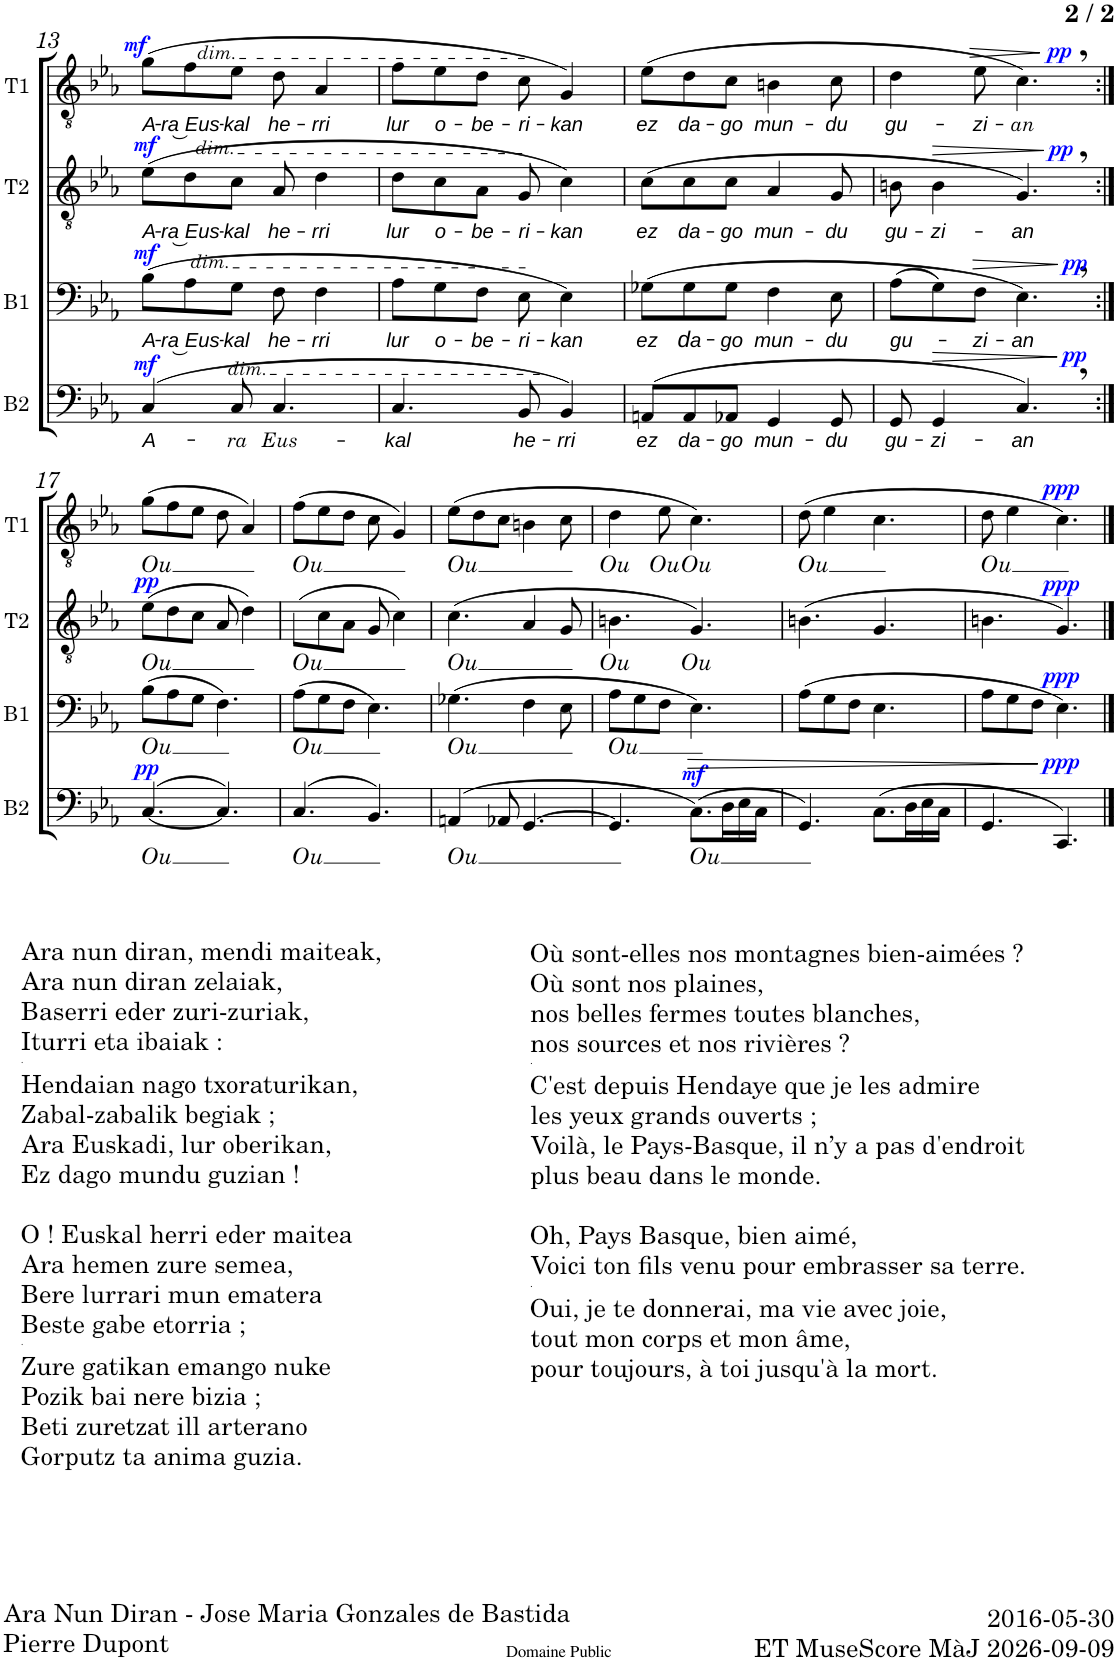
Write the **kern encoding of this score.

**kern	**text	**dynam	**kern	**text	**dynam	**kern	**text	**dynam	**kern	**text	**dynam
*part4	*part4	*part4	*part3	*part3	*part3	*part2	*part2	*part2	*part1	*part1	*part1
*staff4	*staff4	*staff4	*staff3	*staff3	*staff3	*staff2	*staff2	*staff2	*staff1	*staff1	*staff1
*I"Basse	*	*	*I"Baryton	*	*	*I"Ténor 2	*	*	*I"Ténor 1	*	*
*I'B2	*	*	*I'B1	*	*	*I'T2	*	*	*I'T1	*	*
!!LO:PB:g=z
*clefF4	*	*	*clefF4	*	*	*clefGv2	*	*	*clefGv2	*	*
*k[b-e-a-]	*	*	*k[b-e-a-]	*	*	*k[b-e-a-]	*	*	*k[b-e-a-]	*	*
*M6/8	*	*	*M6/8	*	*	*M6/8	*	*	*M6/8	*	*
=13	=13	=13	=13	=13	=13	=13	=13	=13	=13	=13	=13
!	!LO:LY:b	!LO:DY:a	!	!LO:LY:b	!LO:DY:a	!	!LO:LY:b	!LO:DY:a	!	!LO:LY:b	!LO:DY:a
*	*	*	*	*	*	*	*	*	*^	*	*
(>4C/	A-	mf	(8B-\L	A-	mf	(8e-\L	A-	mf	(8g\L	8.ryy	A-	mf
!	!	!	!	!	!	!LO:TX:a:i:t=dim.	!	!	!	!	!	!
!	!	!	!LO:TX:a:i:t=dim.	!	!	!	!	!	!	!	!	!
!	!	!	!	!LO:LY:b	!	!	!LO:LY:b	!	!	!	!LO:LY:b	!
.	.	.	8A-\	-ra͜ Eus-	.	8d\	-ra͜ Eus-	.	8f\	.	-ra͜ Eus-	.
!	!	!	!	!	!	!	!	!	!	!LO:TX:a:i:t=dim.	!	!
.	.	.	.	.	.	.	.	.	.	2ryy	.	.
!LO:TX:a:i:t=dim.	!	!	!	!	!	!	!	!	!	!	!	!
!	!LO:LY:b	!	!	!LO:LY:b	!	!	!LO:LY:b	!	!	!	!LO:LY:b	!
8C/	-ra	.	8G\J	-kal	.	8c\J	-kal	.	8e-\J	.	-kal	.
!	!LO:LY:b	!	!	!LO:LY:b	!	!	!LO:LY:b	!	!	!	!LO:LY:b	!
4.C/	Eus-	.	8F\	he-	.	8A-/	he-	.	8d\	.	he-	.
!	!	!	!	!LO:LY:b	!	!	!LO:LY:b	!	!	!	!LO:LY:b	!
.	.	.	4F\	-rri	.	4d\	-rri	.	4A-/	.	-rri	.
.	.	.	.	.	.	.	.	.	.	16ryy	.	.
=14	=14	=14	=14	=14	=14	=14	=14	=14	=14	=14	=14	=14
!	!LO:LY:b	!	!	!LO:LY:b	!	!	!LO:LY:b	!	!	!	!LO:LY:b	!
*	*	*	*	*	*	*	*	*	*v	*v	*	*
4.C/	-kal	.	8A-\L	lur	.	8d\L	lur	.	8f\L	lur	.
!	!	!	!	!LO:LY:b	!	!	!LO:LY:b	!	!	!LO:LY:b	!
.	.	.	8G\	o-	.	8c\	o-	.	8e-\	o-	.
!	!	!	!	!LO:LY:b	!	!	!LO:LY:b	!	!	!LO:LY:b	!
.	.	.	8F\J	-be-	.	8A-\J	-be-	.	8d\J	-be-	.
!	!LO:LY:b	!	!	!LO:LY:b	!	!	!LO:LY:b	!	!	!LO:LY:b	!
8BB-/	he-	.	8E-\	-ri-	.	8G/	-ri-	.	8c\	-ri-	.
!	!LO:LY:b	!	!	!LO:LY:b	!	!	!LO:LY:b	!	!	!LO:LY:b	!
4BB-/)	-rri	.	4E-\)	-kan	.	4c\)	-kan	.	4G/)	-kan	.
=15	=15	=15	=15	=15	=15	=15	=15	=15	=15	=15	=15
!	!LO:LY:b	!	!	!LO:LY:b	!	!	!LO:LY:b	!	!	!LO:LY:b	!
(>8AAn/L	ez	.	(8G-X\L	ez	.	(8c\L	ez	.	(8e-\L	ez	.
!	!LO:LY:b	!	!	!LO:LY:b	!	!	!LO:LY:b	!	!	!LO:LY:b	!
8AA/	da-	.	8G-\	d a	.	8c\	da-	.	8d\	da-	.
!	!LO:LY:b	!	!	!LO:LY:b	!	!	!LO:LY:b	!	!	!LO:LY:b	!
8AA-X/J	-go	.	8G-\J	-go	.	8c\J	-go	.	8c\J	-go	.
!	!LO:LY:b	!	!	!LO:LY:b	!	!	!LO:LY:b	!	!	!LO:LY:b	!
4GG/	mun-	.	4F\	mun-	.	4A-/	mun-	.	4Bn\	mun-	.
!	!LO:LY:b	!	!	!LO:LY:b	!	!	!LO:LY:b	!	!	!LO:LY:b	!
8GG/	-du	.	8E-\	-du	.	8G/	-du	.	8c\	-du	.
=16	=16	=16	=16	=16	=16	=16	=16	=16	=16	=16	=16
!	!LO:LY:b	!	!	!LO:LY:b	!	!	!LO:LY:b	!	!	!LO:LY:b	!
*^	*	*	*^	*	*	*^	*	*	*^	*	*
8GG/	2ryy	gu-	.	(8A-\L	2ryy	gu-	.	8Bn\	2ryy	gu-	.	4d\	2ryy	gu-	.
!	!	!LO:LY:b	!LO:HP:b	!	!	!	!	!	!	!LO:LY:b	!LO:HP:b	!	!	!	!
4GG/	.	-zi-	>	8G\)	.	.	.	4B\	.	-zi-	>	.	.	.	.
!	!	!	!	!	!	!LO:LY:b	!LO:HP:b	!	!	!	!	!	!	!LO:LY:b	!LO:HP:b
.	.	.	.	8F\J	.	-zi-	>	.	.	.	.	8e-\	.	-zi-	>
!	!	!LO:LY:b	!	!	!	!LO:LY:b	!	!	!	!LO:LY:b	!	!	!	!LO:LY:b	!
4.C,/)	.	-an	.	4.E-,\)	.	-an	.	4.G,/)	.	-an	.	4.c,\)	.	-an	.
.	8ryy	.	.	.	8ryy	.	.	.	16ryy	.	.	.	16ryy	.	.
!	!	!	!	!	!	!	!	!	!	!	!LO:DY:a	!	!	!	!LO:DY:a
.	.	.	.	.	.	.	.	.	8.ryy	.	pp	.	8.ryy	.	pp
!	!	!	!LO:DY:a	!	!	!	!LO:DY:a	!	!	!	!	!	!	!	!
.	8ryy	.	pp	.	8ryy	.	pp	.	.	.	.	.	.	.	.
.	.	.	]	.	.	.	]	.	.	.	]	.	.	.	]
!!LO:LB:g=z
=17:|!	=17:|!	=17:|!	=17:|!	=17:|!	=17:|!	=17:|!	=17:|!	=17:|!	=17:|!	=17:|!	=17:|!	=17:|!	=17:|!	=17:|!	=17:|!
!	!	!LO:LY:b	!LO:DY:a	!	!	!LO:LY:b	!	!	!	!LO:LY:b	!LO:DY:a	!	!	!LO:LY:b	!
*v	*v	*	*	*	*	*	*	*v	*v	*	*	*v	*v	*	*
*	*	*	*v	*v	*	*	*	*	*	*	*	*
(>[4.C/	-Ou	pp	(8B-\L	-Ou	.	(8e-\L	-Ou	pp	(8g\L	-Ou	.
.	.	.	8A-\	.	.	8d\	.	.	8f\	.	.
.	.	.	8G\J	.	.	8c\J	.	.	8e-\J	.	.
4.C/])	.	.	4.F\)	.	.	8A-/	.	.	8d\	.	.
.	.	.	.	.	.	4d\)	.	.	4A-/)	.	.
=18	=18	=18	=18	=18	=18	=18	=18	=18	=18	=18	=18
!	!LO:LY:b	!	!	!LO:LY:b	!	!	!LO:LY:b	!	!	!LO:LY:b	!
(>4.C/	-Ou	.	(8A-\L	-Ou	.	(8d\L	Ou	.	(8f\L	Ou	.
.	.	.	8G\	.	.	8c\	.	.	8e-\	.	.
.	.	.	8F\J	.	.	8A-\J	.	.	8d\J	.	.
4.BB-/)	.	.	4.E-\)	.	.	8G/	.	.	8c\	.	.
.	.	.	.	.	.	4c\)	.	.	4G/)	.	.
=19	=19	=19	=19	=19	=19	=19	=19	=19	=19	=19	=19
!	!LO:LY:b	!	!	!LO:LY:b	!	!	!LO:LY:b	!	!	!LO:LY:b	!
(4AAn/	-Ou	.	(4.G-X\	Ou	.	(4.c\	Ou	.	(8e-\L	Ou	.
.	.	.	.	.	.	.	.	.	8d\	.	.
8AA-X/	.	.	.	.	.	.	.	.	8c\J	.	.
[>4.GG/	.	.	4F\	.	.	4A-/	.	.	4Bn\	.	.
.	.	.	8E-\	.	.	8G/	.	.	8c\	.	.
=20	=20	=20	=20	=20	=20	=20	=20	=20	=20	=20	=20
!	!	!	!	!LO:LY:b	!	!	!LO:LY:b	!	!	!LO:LY:b	!
4.GG/]	.	.	8A-\L	Ou	.	4.Bn\	Ou	.	4d\	Ou	.
.	.	.	8G\	.	.	.	.	.	.	.	.
!	!	!	!	!	!	!	!	!	!	!LO:LY:b	!
.	.	.	8F\J	.	.	.	.	.	8e-\	Ou	.
!	!LO:LY:b	!LO:DY:a	!	!	!	!	!LO:LY:b	!	!	!LO:LY:b	!
(8.C\L)	-Ou	mf	4.E-\)	.	.	4.G/)	Ou	.	4.c\)	Ou	.
!	!	!LO:HP:b	!	!	!	!	!	!	!	!	!
16D\L	.	>	.	.	.	.	.	.	.	.	.
16E-\	.	.	.	.	.	.	.	.	.	.	.
16C\JJ	.	.	.	.	.	.	.	.	.	.	.
=21	=21	=21	=21	=21	=21	=21	=21	=21	=21	=21	=21
!	!	!	!	!	!	!	!	!	!	!LO:LY:b	!
4.GG/)	.	.	(8A-\L	.	.	(4.Bn\	.	.	(8d\	-Ou	.
.	.	.	8G\	.	.	.	.	.	4e-\	.	.
.	.	.	8F\J	.	.	.	.	.	.	.	.
(8.C\L	.	.	4.E-\	.	.	4.G/	.	.	4.c\	.	.
16D\L	.	.	.	.	.	.	.	.	.	.	.
16E-\	.	.	.	.	.	.	.	.	.	.	.
16C\JJ	.	.	.	.	.	.	.	.	.	.	.
=22	=22	=22	=22	=22	=22	=22	=22	=22	=22	=22	=22
!	!	!	!	!	!	!	!	!	!	!LO:LY:b	!
4.GG/	.	.	8A-\L	.	.	4.Bn\	.	.	8d\	-Ou	.
.	.	.	8G\	.	.	.	.	.	4e-\	.	.
.	.	.	8F\J	.	.	.	.	.	.	.	.
!	!	!LO:DY:n=1:a	!	!	!LO:DY:a	!	!	!LO:DY:a	!	!	!LO:DY:a
4.CC/)	.	] ppp	4.E-\)	.	ppp	4.G/)	.	ppp	4.c\)	.	ppp
==	==	==	==	==	==	==	==	==	==	==	==
*-	*-	*-	*-	*-	*-	*-	*-	*-	*-	*-	*-
